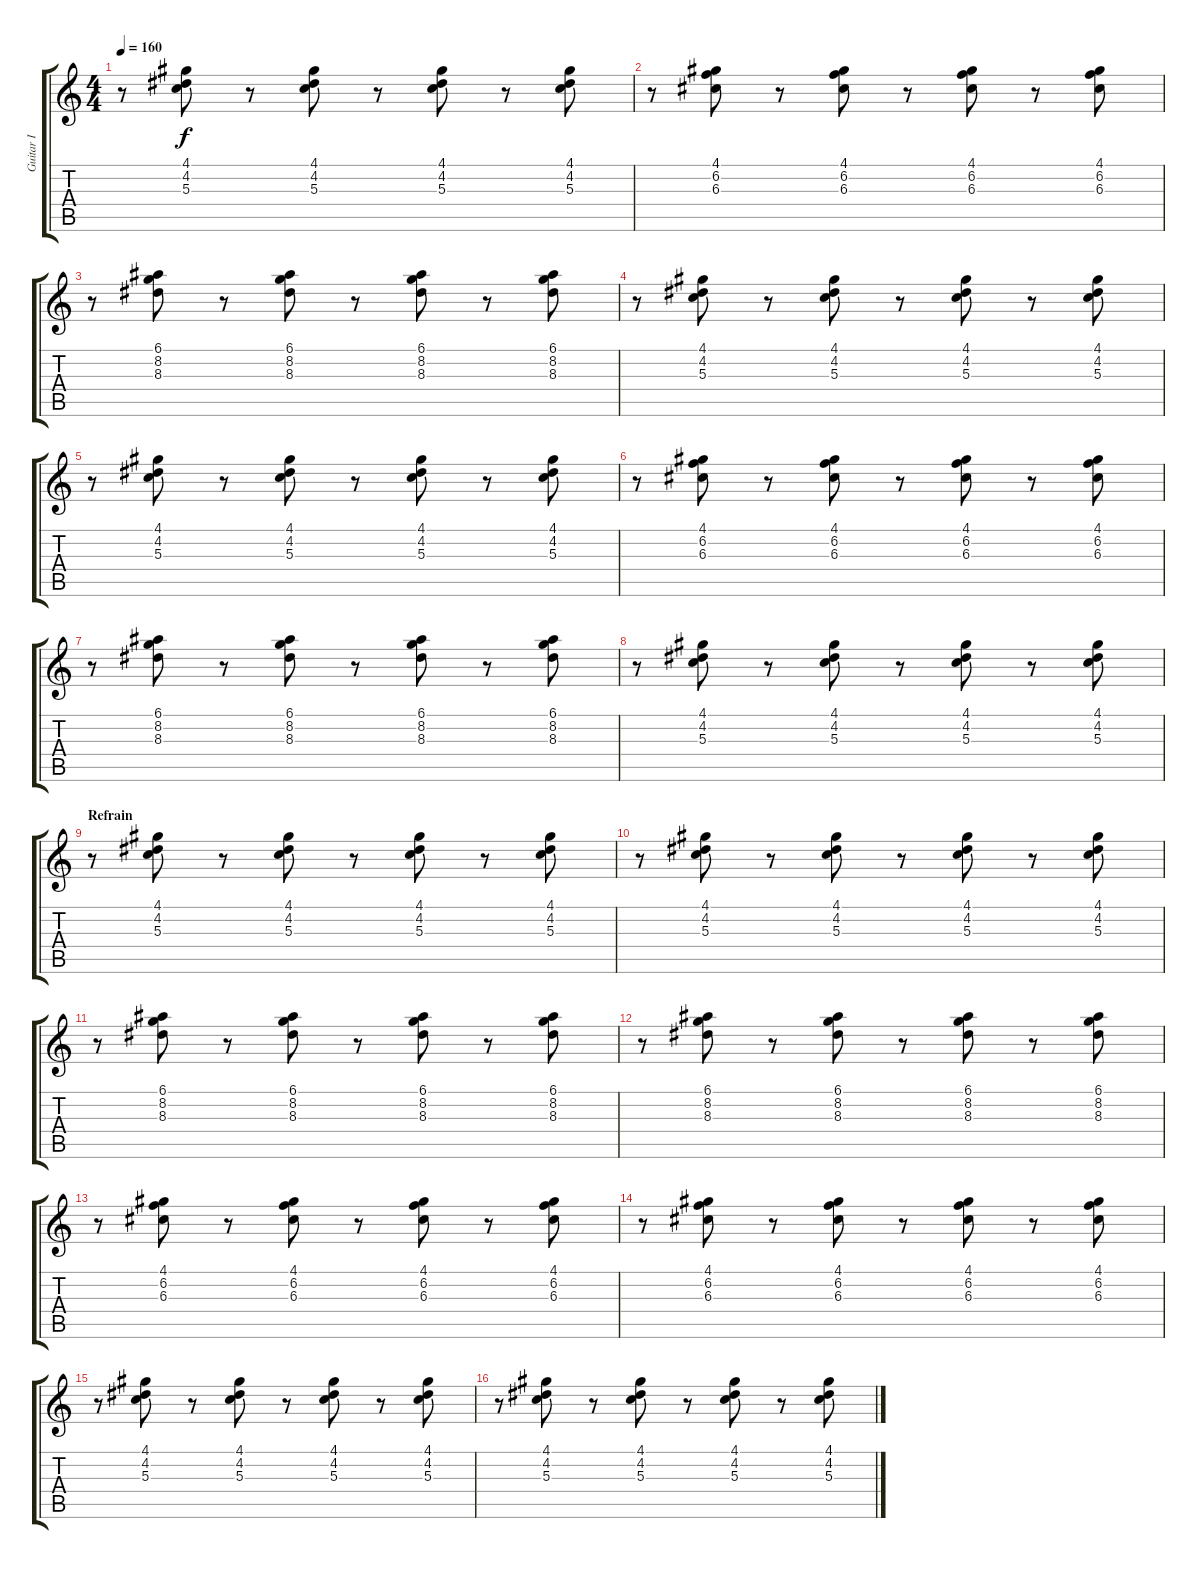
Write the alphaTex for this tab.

\track ("Guitar I" "Guitar I") {instrument electricguitarclean}
\staff {score tabs}
\tuning (E4 B3 G3 D3 A2 E2) {hide}
\ts (4 4)
\tempo 160
\clef g2
\ks c
r.8{dy f} (4.1 4.2 5.3).8 r.8 (4.1 4.2 5.3).8 r.8 (4.1 4.2 5.3).8 r.8 (4.1 4.2 5.3).8 |
r.8 (4.1 6.2 6.3).8 r.8 (4.1 6.2 6.3).8 r.8 (4.1 6.2 6.3).8 r.8 (4.1 6.2 6.3).8 |
r.8 (6.1 8.2 8.3).8 r.8 (6.1 8.2 8.3).8 r.8 (6.1 8.2 8.3).8 r.8 (6.1 8.2 8.3).8 |
r.8 (4.1 4.2 5.3).8 r.8 (4.1 4.2 5.3).8 r.8 (4.1 4.2 5.3).8 r.8 (4.1 4.2 5.3).8 |
r.8 (4.1 4.2 5.3).8 r.8 (4.1 4.2 5.3).8 r.8 (4.1 4.2 5.3).8 r.8 (4.1 4.2 5.3).8 |
r.8 (4.1 6.2 6.3).8 r.8 (4.1 6.2 6.3).8 r.8 (4.1 6.2 6.3).8 r.8 (4.1 6.2 6.3).8 |
r.8 (6.1 8.2 8.3).8 r.8 (6.1 8.2 8.3).8 r.8 (6.1 8.2 8.3).8 r.8 (6.1 8.2 8.3).8 |
r.8 (4.1 4.2 5.3).8 r.8 (4.1 4.2 5.3).8 r.8 (4.1 4.2 5.3).8 r.8 (4.1 4.2 5.3).8 |
\section ("" "Refrain")
r.8 (4.1 4.2 5.3).8 r.8 (4.1 4.2 5.3).8 r.8 (4.1 4.2 5.3).8 r.8 (4.1 4.2 5.3).8 |
r.8 (4.1 4.2 5.3).8 r.8 (4.1 4.2 5.3).8 r.8 (4.1 4.2 5.3).8 r.8 (4.1 4.2 5.3).8 |
r.8 (6.1 8.2 8.3).8 r.8 (6.1 8.2 8.3).8 r.8 (6.1 8.2 8.3).8 r.8 (6.1 8.2 8.3).8 |
r.8 (6.1 8.2 8.3).8 r.8 (6.1 8.2 8.3).8 r.8 (6.1 8.2 8.3).8 r.8 (6.1 8.2 8.3).8 |
r.8 (4.1 6.2 6.3).8 r.8 (4.1 6.2 6.3).8 r.8 (4.1 6.2 6.3).8 r.8 (4.1 6.2 6.3).8 |
r.8 (4.1 6.2 6.3).8 r.8 (4.1 6.2 6.3).8 r.8 (4.1 6.2 6.3).8 r.8 (4.1 6.2 6.3).8 |
r.8 (4.1 4.2 5.3).8 r.8 (4.1 4.2 5.3).8 r.8 (4.1 4.2 5.3).8 r.8 (4.1 4.2 5.3).8 |
r.8 (4.1 4.2 5.3).8 r.8 (4.1 4.2 5.3).8 r.8 (4.1 4.2 5.3).8 r.8 (4.1 4.2 5.3).8
